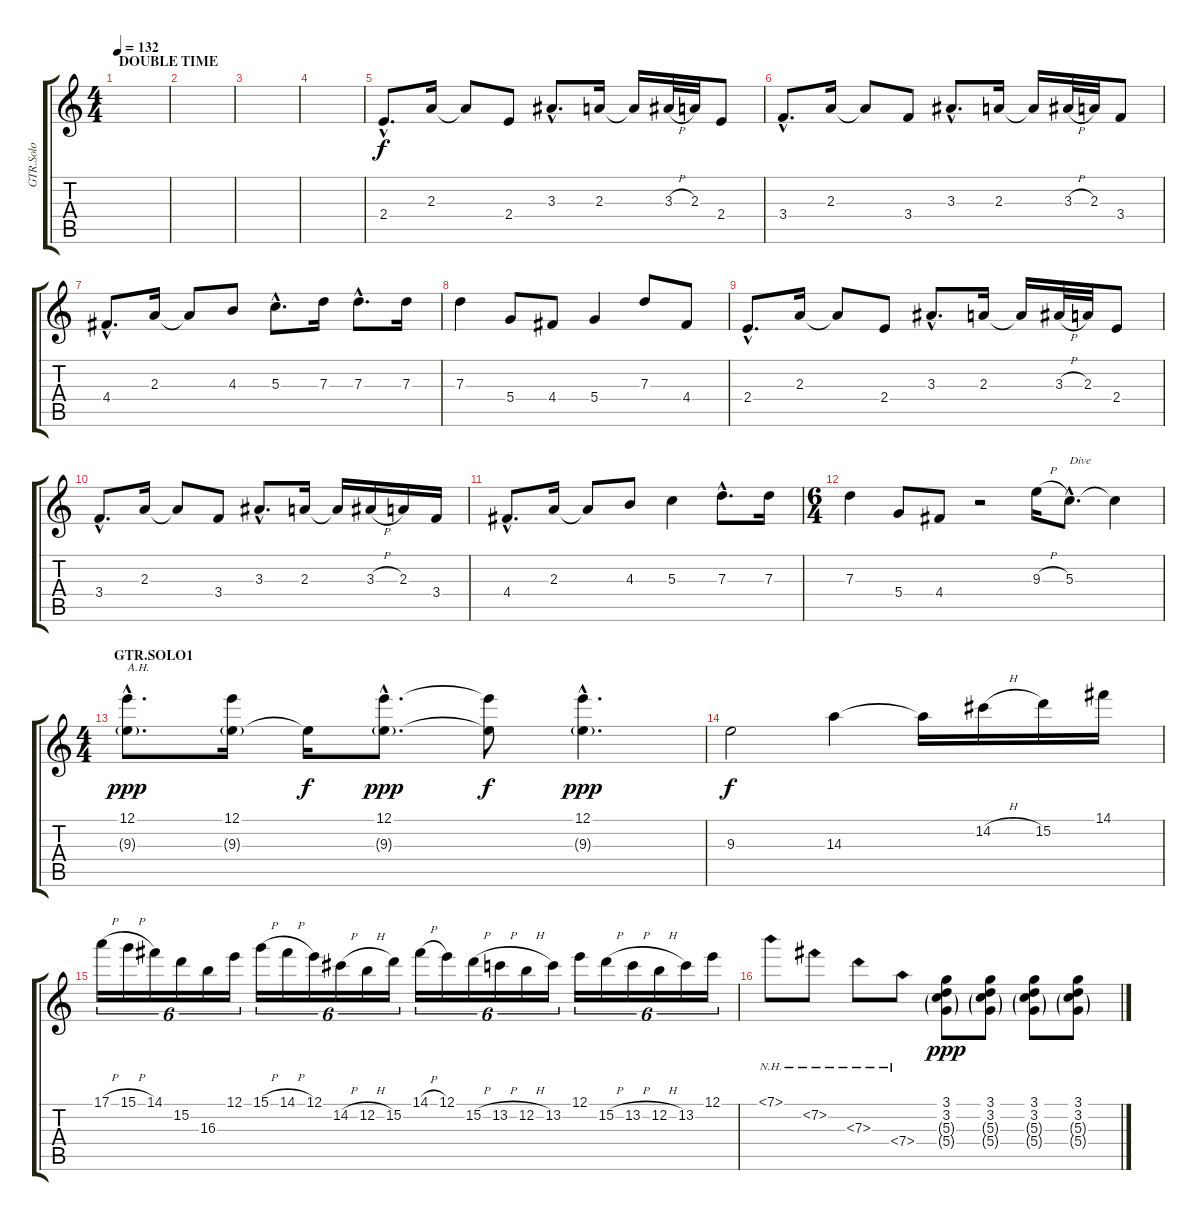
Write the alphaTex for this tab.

\track ("GTR.Solo" "GTR.Solo") {instrument distortionguitar}
\staff {score tabs}
\tuning (E4 B3 G3 D3 A2 E2) {hide}
\ts (4 4)
\section ("" "DOUBLE TIME")
\tempo 132
\clef g2
\ks c
|
|
|
|
2.4{hac}.8{d} 2.3.16 2.3{t}.8 2.4.8 3.3{hac}.8{d} 2.3.16 2.3{t}.16 3.3{h}.32 2.3.32 2.4.8 |
3.4{hac}.8{d} 2.3.16 2.3{t}.8 3.4.8 3.3{hac}.8{d} 2.3.16 2.3{t}.16 3.3{h}.32 2.3.32 3.4.8 |
4.4{hac}.8{d} 2.3.16 2.3{t}.8 4.3.8 5.3{hac}.8{d} 7.3.16 7.3{hac}.8{d} 7.3.16 |
7.3.4 5.4.8 4.4.8 5.4.4 7.3.8 4.4.8 |
2.4{hac}.8{d} 2.3.16 2.3{t}.8 2.4.8 3.3{hac}.8{d} 2.3.16 2.3{t}.16 3.3{h}.32 2.3.32 2.4.8 |
3.4{hac}.8{d} 2.3.16 2.3{t}.8 3.4.8 3.3{hac}.8{d} 2.3.16 2.3{t}.16 3.3{h}.16 2.3.16 3.4.16 |
4.4{hac}.8{d} 2.3.16 2.3{t}.8 4.3.8 5.3.4 7.3{hac}.8{d} 7.3.16 |
\ts (6 4)
7.3.4 5.4.8 4.4.8 r.2 9.3{h}.16 5.3{hac}.8{d txt "Dive"} 5.3{t}.4 |
\ts (4 4)
\section ("" "GTR.SOLO1")
(12.1{hac} 9.3{g hac}).8{d txt "A.H." dy ppp} (12.1 9.3{g}).16 9.3{t}.16{dy f} (12.1{hac} 9.3{g hac}).8{d dy ppp} (12.1{t} 9.3{t}).8{dy f} (12.1{hac} 9.3{g hac}).4{d dy ppp} |
9.3.2{dy f} 14.3.4 14.3{t}.16 14.2{h}.16 15.2.16 14.1.16 |
17.1{h}.16{tu (6 4)} 15.1{h}.16{tu (6 4)} 14.1.16{tu (6 4)} 15.2.16{tu (6 4)} 16.3.16{tu (6 4)} 12.1.16{tu (6 4)} 15.1{h}.16{tu (6 4)} 14.1{h}.16{tu (6 4)} 12.1.16{tu (6 4)} 14.2{h}.16{tu (6 4)} 12.2{h}.16{tu (6 4)} 15.2.16{tu (6 4)} 14.1{h}.16{tu (6 4)} 12.1.16{tu (6 4)} 15.2{h}.16{tu (6 4)} 13.2{h}.16{tu (6 4)} 12.2{h}.16{tu (6 4)} 13.2.16{tu (6 4)} 12.1.16{tu (6 4)} 15.2{h}.16{tu (6 4)} 13.2{h}.16{tu (6 4)} 12.2{h}.16{tu (6 4)} 13.2.16{tu (6 4)} 12.1.16{tu (6 4)} |
7.1{nh}.8 7.2{nh}.8 7.3{nh}.8 7.4{nh}.8 (3.1 3.2 5.3{g} 5.4{g}).8{dy ppp} (3.1 3.2 5.3{g} 5.4{g}).8 (3.1 3.2 5.3{g} 5.4{g}).8 (3.1 3.2 5.3{g} 5.4{g}).8
